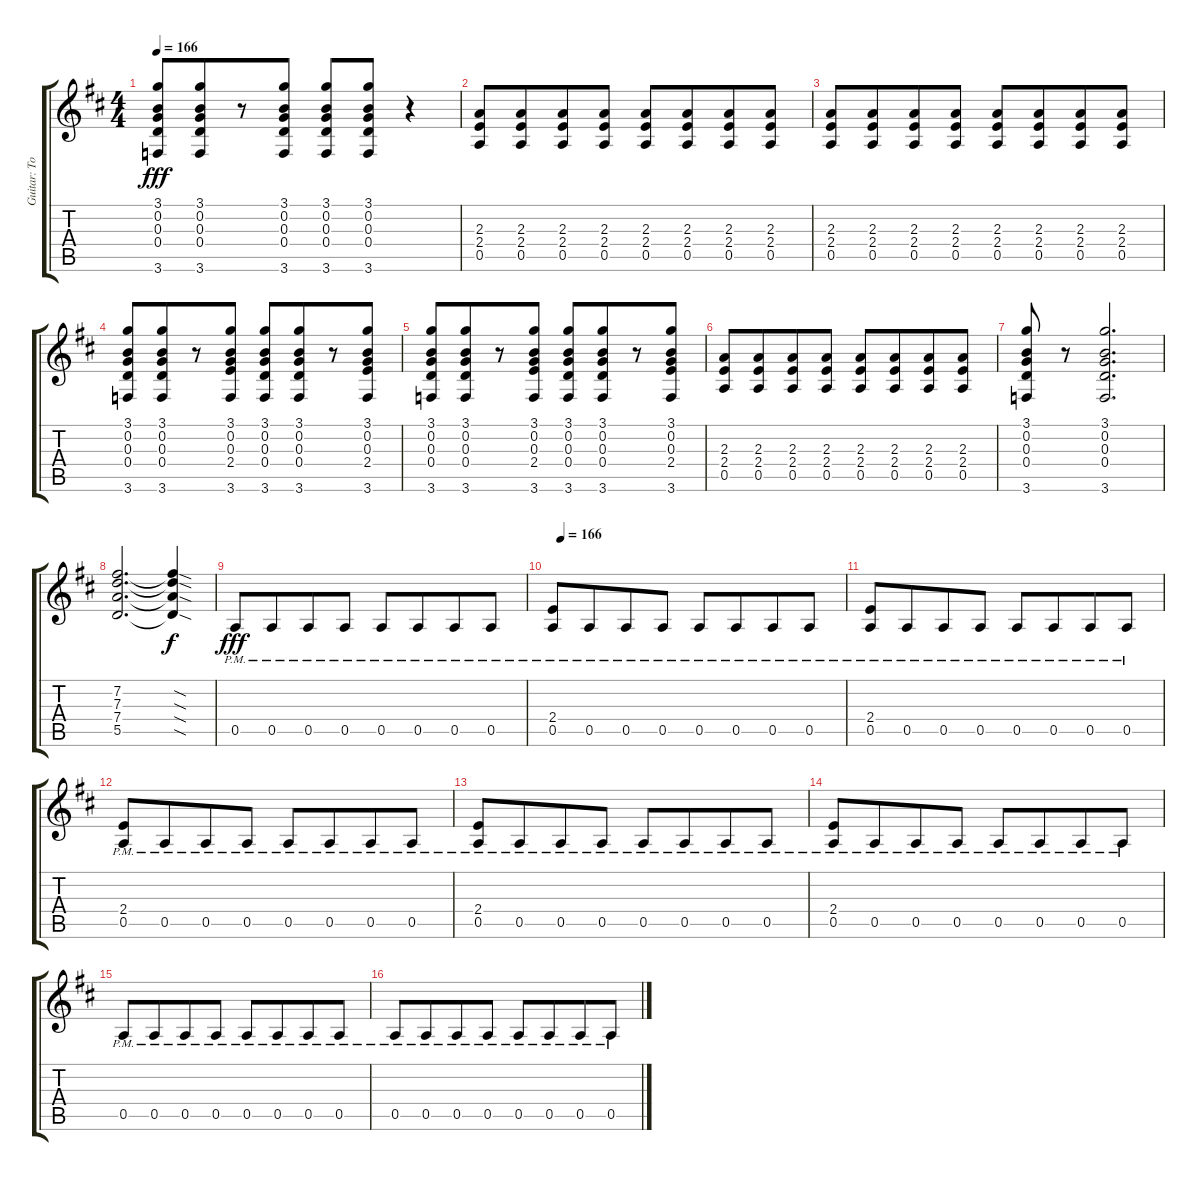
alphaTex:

\track ("Guitar: Todd" "Guitar: To") {instrument distortionguitar}
\staff {score tabs}
\tuning (E4 B3 G3 D3 A2 D2) {hide}
\ts (4 4)
\tempo 166
\clef g2
\ks d
(3.1 0.2 0.3 0.4 3.6).8{dy fff} (3.1 0.2 0.3 0.4 3.6).8{beam merge} r.8 (3.1 0.2 0.3 0.4 3.6).8 (3.1 0.2 0.3 0.4 3.6).8 (3.1 0.2 0.3 0.4 3.6).8{beam merge} r.4 |
(2.3 2.4 0.5).8 (2.3 2.4 0.5).8{beam merge} (2.3 2.4 0.5).8 (2.3 2.4 0.5).8 (2.3 2.4 0.5).8 (2.3 2.4 0.5).8{beam merge} (2.3 2.4 0.5).8 (2.3 2.4 0.5).8 |
(2.3 2.4 0.5).8 (2.3 2.4 0.5).8{beam merge} (2.3 2.4 0.5).8 (2.3 2.4 0.5).8 (2.3 2.4 0.5).8 (2.3 2.4 0.5).8{beam merge} (2.3 2.4 0.5).8 (2.3 2.4 0.5).8 |
(3.1 0.2 0.3 0.4 3.6).8 (3.1 0.2 0.3 0.4 3.6).8{beam merge} r.8 (3.1 0.2 0.3 2.4 3.6).8 (3.1 0.2 0.3 0.4 3.6).8 (3.1 0.2 0.3 0.4 3.6).8{beam merge} r.8 (3.1 0.2 0.3 2.4 3.6).8 |
(3.1 0.2 0.3 0.4 3.6).8 (3.1 0.2 0.3 0.4 3.6).8{beam merge} r.8 (3.1 0.2 0.3 2.4 3.6).8 (3.1 0.2 0.3 0.4 3.6).8 (3.1 0.2 0.3 0.4 3.6).8{beam merge} r.8 (3.1 0.2 0.3 2.4 3.6).8 |
(2.3 2.4 0.5).8 (2.3 2.4 0.5).8{beam merge} (2.3 2.4 0.5).8 (2.3 2.4 0.5).8 (2.3 2.4 0.5).8 (2.3 2.4 0.5).8{beam merge} (2.3 2.4 0.5).8 (2.3 2.4 0.5).8 |
(3.1 0.2 0.3 0.4 3.6).8 r.8 (3.1 0.2 0.3 0.4 3.6).2{d} |
(7.2 7.3 7.4 5.5).2{d} (7.2{sod t} 7.3{sod t} 7.4{sod t} 5.5{sod t}).4{dy f} |
0.5{pm}.8{dy fff beam merge} 0.5{pm}.8{beam merge} 0.5{pm}.8{beam merge} 0.5{pm}.8 0.5{pm}.8{beam merge} 0.5{pm}.8{beam merge} 0.5{pm}.8{beam merge} 0.5{pm}.8 |
\tempo (166 0.03125)
(2.4 0.5{pm}).8{beam merge} 0.5{pm}.8{beam merge} 0.5{pm}.8{beam merge} 0.5{pm}.8 0.5{pm}.8{beam merge} 0.5{pm}.8{beam merge} 0.5{pm}.8{beam merge} 0.5{pm}.8 |
(2.4 0.5{pm}).8{beam merge} 0.5{pm}.8{beam merge} 0.5{pm}.8{beam merge} 0.5{pm}.8 0.5{pm}.8{beam merge} 0.5{pm}.8{beam merge} 0.5{pm}.8{beam merge} 0.5{pm}.8 |
(2.4 0.5{pm}).8{beam merge} 0.5{pm}.8{beam merge} 0.5{pm}.8{beam merge} 0.5{pm}.8 0.5{pm}.8{beam merge} 0.5{pm}.8{beam merge} 0.5{pm}.8{beam merge} 0.5{pm}.8 |
(2.4 0.5{pm}).8{beam merge} 0.5{pm}.8{beam merge} 0.5{pm}.8{beam merge} 0.5{pm}.8 0.5{pm}.8{beam merge} 0.5{pm}.8{beam merge} 0.5{pm}.8{beam merge} 0.5{pm}.8 |
(2.4 0.5{pm}).8{beam merge} 0.5{pm}.8{beam merge} 0.5{pm}.8{beam merge} 0.5{pm}.8 0.5{pm}.8{beam merge} 0.5{pm}.8{beam merge} 0.5{pm}.8{beam merge} 0.5{pm}.8 |
0.5{pm}.8{beam merge} 0.5{pm}.8{beam merge} 0.5{pm}.8{beam merge} 0.5{pm}.8 0.5{pm}.8{beam merge} 0.5{pm}.8{beam merge} 0.5{pm}.8{beam merge} 0.5{pm}.8 |
0.5{pm}.8{beam merge} 0.5{pm}.8{beam merge} 0.5{pm}.8{beam merge} 0.5{pm}.8 0.5{pm}.8{beam merge} 0.5{pm}.8{beam merge} 0.5{pm}.8{beam merge} 0.5{pm}.8
